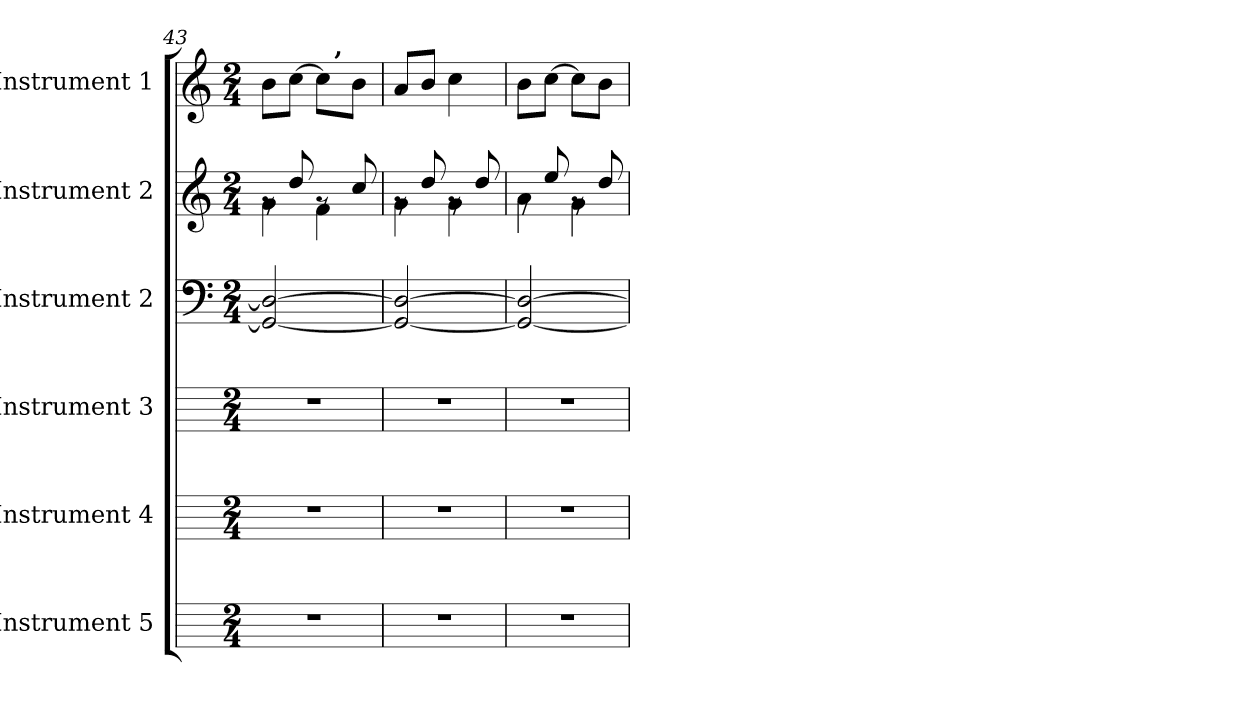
**kern	**kern	**kern	**kern	**kern	**kern	**text
*part6	*part5	*part4	*part3	*part2	*part1	*part1
*staff6	*staff5	*staff4	*staff3	*staff2	*staff1	*staff1
*I"Instrument 5	*I"Instrument 4	*I"Instrument 3	*I"Instrument 2	*I"Instrument 2	*I"Instrument 1	*
*	*	*	*clefF4	*clefG2	*clefG2	*
*k[]	*k[]	*k[]	*k[]	*k[]	*k[]	*
*C:	*C:	*C:	*C:	*C:	*C:	*
*M2/4	*M2/4	*M2/4	*M2/4	*M2/4	*M2/4	*
=43	=43	=43	=43	=43	=43	=43
*	*	*	*	*^	*	*
!	!	!	!	!	!	!	!LO:LY:b:cj
*	*	*	*	*	*	*^	*
2r	2r	2r	2D/_> 2GG/_<	8rf	4g\	8b\L	4ryy	--
!	!	!	!	!	!	!	!	!LO:LY:b:cj
.	.	.	.	8dd/	.	[>8cc\J	.	--
!	!	!	!	!	!	!	!	!LO:LY:b:cj
.	.	.	.	8rf	4f\	8cc\L]	16ryy	--
!	!	!	!	!	!	!	!LO:TX:a:B:t=,	!
.	.	.	.	.	.	.	8.ryy	.
!	!	!	!	!	!	!	!	!LO:LY:b:cj
.	.	.	.	8cc/	.	8b\J	.	--
=44	=44	=44	=44	=44	=44	=44	=44	=44
!	!	!	!	!	!	!	!	!LO:LY:b:cj
*	*	*	*	*	*	*v	*v	*
2r	2r	2r	2D/_> 2GG/_<	8rf	4g\	8a/L	--
!	!	!	!	!	!	!	!LO:LY:b:cj
.	.	.	.	8dd/	.	8b/J	--
!	!	!	!	!	!	!	!LO:LY:b:cj
.	.	.	.	8rf	4g\	4cc\	--
.	.	.	.	8dd/	.	.	.
=45	=45	=45	=45	=45	=45	=45	=45
!	!	!	!	!	!	!	!LO:LY:b:cj
2r	2r	2r	2D/_> 2GG/_<	8rf	4a\	8b\L	--
!	!	!	!	!	!	!	!LO:LY:b:cj
.	.	.	.	8ee/	.	[>8cc\J	--
!	!	!	!	!	!	!	!LO:LY:b:cj
.	.	.	.	8rf	4g\	8cc\L]	--
!	!	!	!	!	!	!	!LO:LY:b:cj
.	.	.	.	8dd/	.	8b\J	--
*	*	*	*	*v	*v	*	*
=	=	=	=	=	=	=
*-	*-	*-	*-	*-	*-	*-
